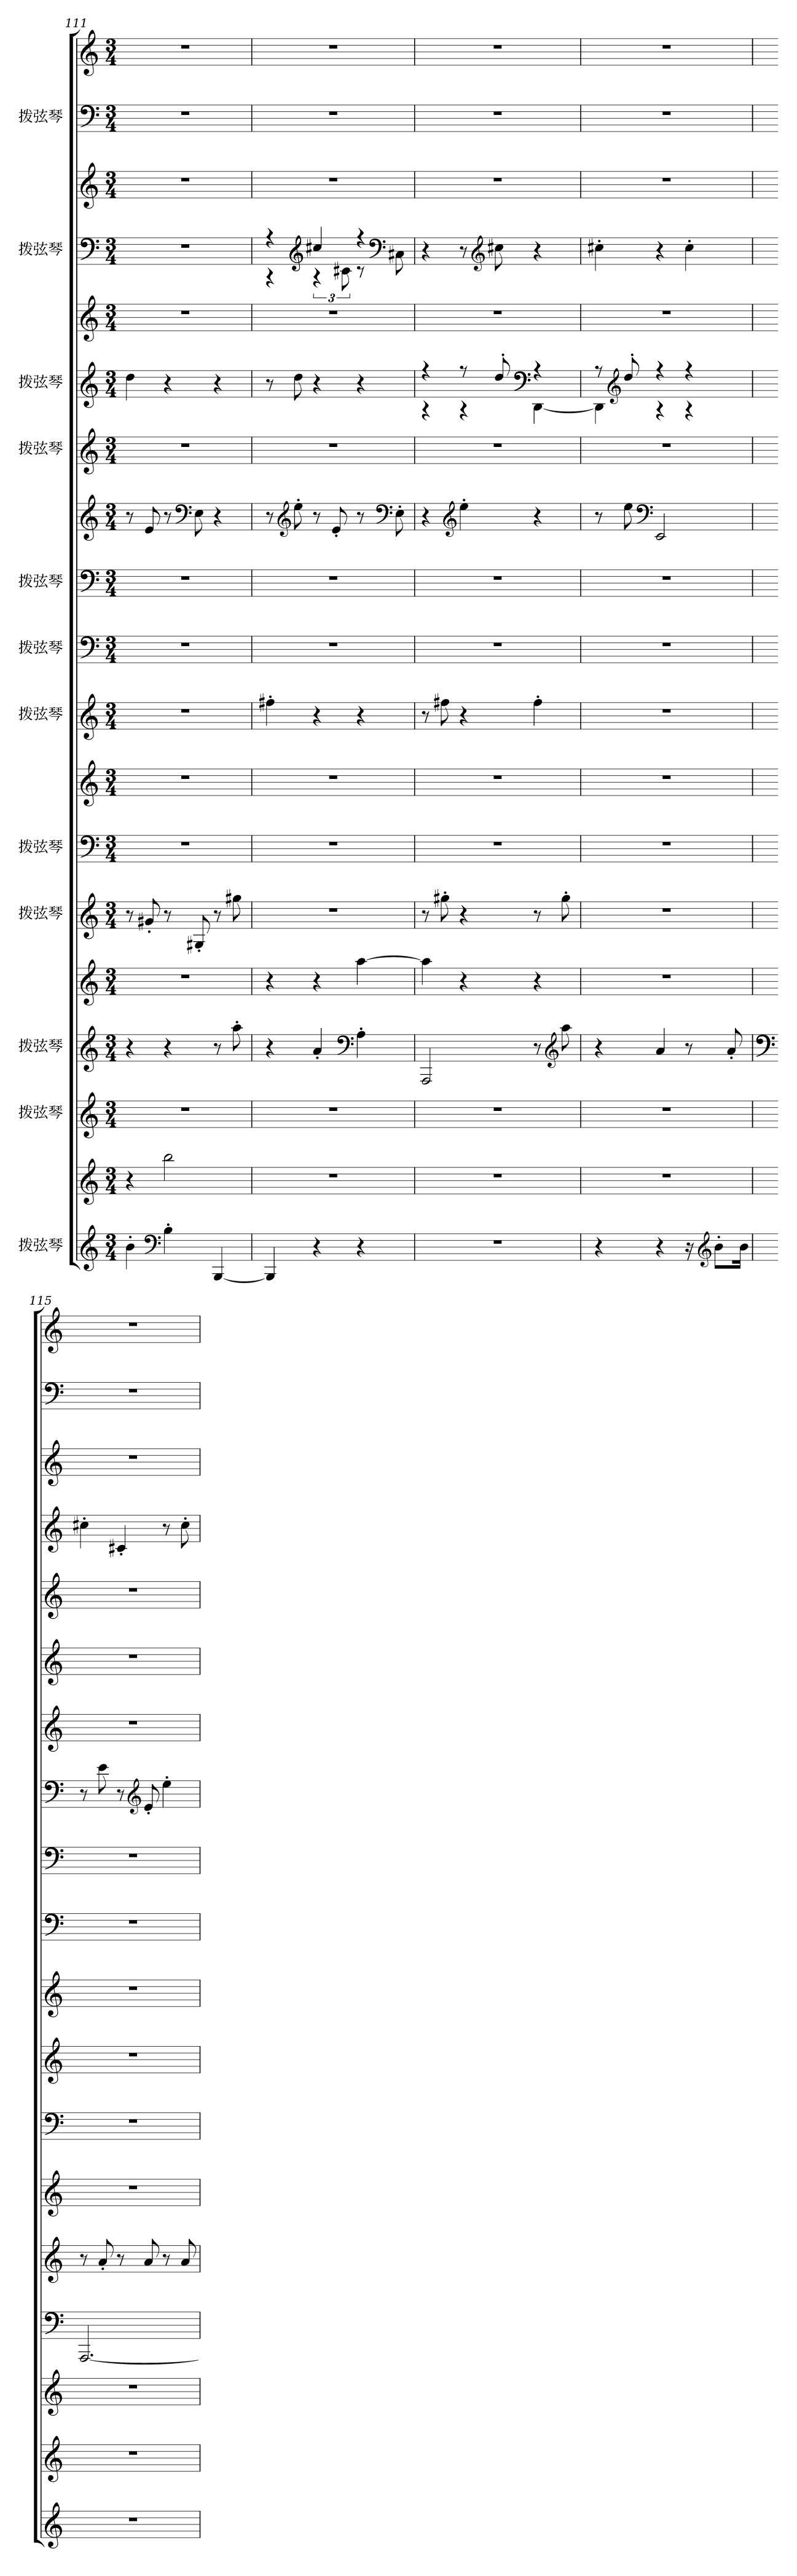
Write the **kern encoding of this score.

**kern	**kern	**kern	**kern	**kern	**kern	**kern	**kern	**kern	**kern	**kern	**kern	**kern	**kern	**kern	**kern	**kern	**kern	**kern
*part12	*part12	*part11	*part10	*part10	*part9	*part8	*part8	*part7	*part6	*part5	*part5	*part4	*part3	*part3	*part2	*part2	*part1	*part1
*staff19	*staff18	*staff17	*staff16	*staff15	*staff14	*staff13	*staff12	*staff11	*staff10	*staff9	*staff8	*staff7	*staff6	*staff5	*staff4	*staff3	*staff2	*staff1
*I"拨弦琴	*	*I"拨弦琴	*I"拨弦琴	*	*I"拨弦琴	*I"拨弦琴	*	*I"拨弦琴	*I"拨弦琴	*I"拨弦琴	*	*I"拨弦琴	*I"拨弦琴	*	*I"拨弦琴	*	*I"拨弦琴	*
*clefG2	*clefG2	*clefG2	*clefG2	*clefG2	*clefG2	*clefF4	*clefG2	*clefG2	*clefF4	*clefF4	*clefG2	*clefG2	*clefG2	*clefG2	*clefF4	*clefG2	*clefF4	*clefG2
*k[]	*k[]	*k[]	*k[]	*k[]	*k[]	*k[]	*k[]	*k[]	*k[]	*k[]	*k[]	*k[]	*k[]	*k[]	*k[]	*k[]	*k[]	*k[]
*M3/4	*M3/4	*M3/4	*M3/4	*M3/4	*M3/4	*M3/4	*M3/4	*M3/4	*M3/4	*M3/4	*M3/4	*M3/4	*M3/4	*M3/4	*M3/4	*M3/4	*M3/4	*M3/4
=111	=111	=111	=111	=111	=111	=111	=111	=111	=111	=111	=111	=111	=111	=111	=111	=111	=111	=111
4b'\	4r	2.r	4r	2.r	8r	2.r	2.r	2.r	2.r	2.r	8r	2.r	4dd\	2.r	2.r	2.r	2.r	2.r
.	.	.	.	.	8g#X'/	.	.	.	.	.	8e/	.	.	.	.	.	.	.
*clefF4	*	*	*	*	*	*	*	*	*	*	*	*	*	*	*	*	*	*
4B'\	2bb\	.	4r	.	8r	.	.	.	.	.	8r	.	4r	.	.	.	.	.
*	*	*	*	*	*	*	*	*	*	*	*clefF4	*	*	*	*	*	*	*
.	.	.	.	.	8G#X'/	.	.	.	.	.	8E\	.	.	.	.	.	.	.
[4BBB/	.	.	8r	.	8r	.	.	.	.	.	4r	.	4r	.	.	.	.	.
.	.	.	8aa'\	.	8gg#X\	.	.	.	.	.	.	.	.	.	.	.	.	.
=112	=112	=112	=112	=112	=112	=112	=112	=112	=112	=112	=112	=112	=112	=112	=112	=112	=112	=112
*	*	*	*	*	*	*	*	*	*	*	*	*	*	*	*^	*	*	*
4BBB/]	2.r	2.r	4r	4r	2.r	2.r	2.r	4ff#X'\	2.r	2.r	8r	2.r	8r	2.r	4r	4r	2.r	2.r	2.r
*	*	*	*	*	*	*	*	*	*	*	*clefG2	*	*	*	*	*	*	*	*
.	.	.	.	.	.	.	.	.	.	.	8ee'\	.	8dd\	.	.	.	.	.	.
*	*	*	*	*	*	*	*	*	*	*	*	*	*	*	*clefG2	*	*	*	*
4r	.	.	4a'/	4r	.	.	.	4r	.	.	8r	.	4r	.	4cc#X/	6r	.	.	.
.	.	.	.	.	.	.	.	.	.	.	8e'/	.	.	.	.	.	.	.	.
.	.	.	.	.	.	.	.	.	.	.	.	.	.	.	.	12c#X\	.	.	.
*	*	*	*clefF4	*	*	*	*	*	*	*	*	*	*	*	*	*	*	*	*
4r	.	.	4A'\	[4aa\	.	.	.	4r	.	.	8r	.	4r	.	4r	8r	.	.	.
*	*	*	*	*	*	*	*	*	*	*	*clefF4	*	*	*	*clefF4	*	*	*	*
.	.	.	.	.	.	.	.	.	.	.	8E'\	.	.	.	.	8C#X\	.	.	.
*	*	*	*	*	*	*	*	*	*	*	*	*	*	*	*v	*v	*	*	*
!!LO:PB:g=z
=113	=113	=113	=113	=113	=113	=113	=113	=113	=113	=113	=113	=113	=113	=113	=113	=113	=113	=113
*	*	*	*	*	*	*	*	*	*	*	*	*	*^	*	*	*	*	*
2.r	2.r	2.r	2AAA/	4aa\]	8r	2.r	2.r	8r	2.r	2.r	4r	2.r	4r	4r	2.r	4r	2.r	2.r	2.r
.	.	.	.	.	8gg#X'\	.	.	8ff#X\	.	.	.	.	.	.	.	.	.	.	.
*	*	*	*	*	*	*	*	*	*	*	*clefG2	*	*	*	*	*	*	*	*
.	.	.	.	4r	4r	.	.	4r	.	.	4ee'\	.	8r	4r	.	8r	.	.	.
*	*	*	*	*	*	*	*	*	*	*	*	*	*	*	*	*clefG2	*	*	*
.	.	.	.	.	.	.	.	.	.	.	.	.	8dd'/	.	.	8cc#X\	.	.	.
*	*	*	*	*	*	*	*	*	*	*	*	*	*clefF4	*	*	*	*	*	*
.	.	.	8r	4r	8r	.	.	4ff#'\	.	.	4r	.	4r	[4DD\	.	4r	.	.	.
*	*	*	*clefG2	*	*	*	*	*	*	*	*	*	*	*	*	*	*	*	*
.	.	.	8aa\	.	8gg#'\	.	.	.	.	.	.	.	.	.	.	.	.	.	.
=114	=114	=114	=114	=114	=114	=114	=114	=114	=114	=114	=114	=114	=114	=114	=114	=114	=114	=114	=114
4r	2.r	2.r	4r	2.r	2.r	2.r	2.r	2.r	2.r	2.r	8r	2.r	8r	4DD\]	2.r	4cc#X'\	2.r	2.r	2.r
*	*	*	*	*	*	*	*	*	*	*	*	*	*clefG2	*	*	*	*	*	*
.	.	.	.	.	.	.	.	.	.	.	8ee\	.	8dd'/	.	.	.	.	.	.
*	*	*	*	*	*	*	*	*	*	*	*clefF4	*	*	*	*	*	*	*	*
4r	.	.	4a/	.	.	.	.	.	.	.	2EE/	.	4r	4r	.	4r	.	.	.
16r	.	.	8r	.	.	.	.	.	.	.	.	.	4r	4r	.	4cc#'\	.	.	.
*clefG2	*	*	*	*	*	*	*	*	*	*	*	*	*	*	*	*	*	*	*
8b'\L	.	.	.	.	.	.	.	.	.	.	.	.	.	.	.	.	.	.	.
.	.	.	8a'/	.	.	.	.	.	.	.	.	.	.	.	.	.	.	.	.
16b\Jk	.	.	.	.	.	.	.	.	.	.	.	.	.	.	.	.	.	.	.
*	*	*	*	*	*	*	*	*	*	*	*	*	*v	*v	*	*	*	*	*
=115	=115	=115	=115	=115	=115	=115	=115	=115	=115	=115	=115	=115	=115	=115	=115	=115	=115	=115
*	*	*	*clefF4	*	*	*	*	*	*	*	*	*	*	*	*	*	*	*
2.r	2.r	2.r	[2.AAA/	8r	2.r	2.r	2.r	2.r	2.r	2.r	8r	2.r	2.r	2.r	4cc#X'\	2.r	2.r	2.r
.	.	.	.	8a'/	.	.	.	.	.	.	8e\	.	.	.	.	.	.	.
.	.	.	.	8r	.	.	.	.	.	.	8r	.	.	.	4c#X'/	.	.	.
*	*	*	*	*	*	*	*	*	*	*	*clefG2	*	*	*	*	*	*	*
.	.	.	.	8a/	.	.	.	.	.	.	8e'/	.	.	.	.	.	.	.
.	.	.	.	8r	.	.	.	.	.	.	4ee'\	.	.	.	8r	.	.	.
.	.	.	.	8a/	.	.	.	.	.	.	.	.	.	.	8cc#'\	.	.	.
=	=	=	=	=	=	=	=	=	=	=	=	=	=	=	=	=	=	=
*-	*-	*-	*-	*-	*-	*-	*-	*-	*-	*-	*-	*-	*-	*-	*-	*-	*-	*-
